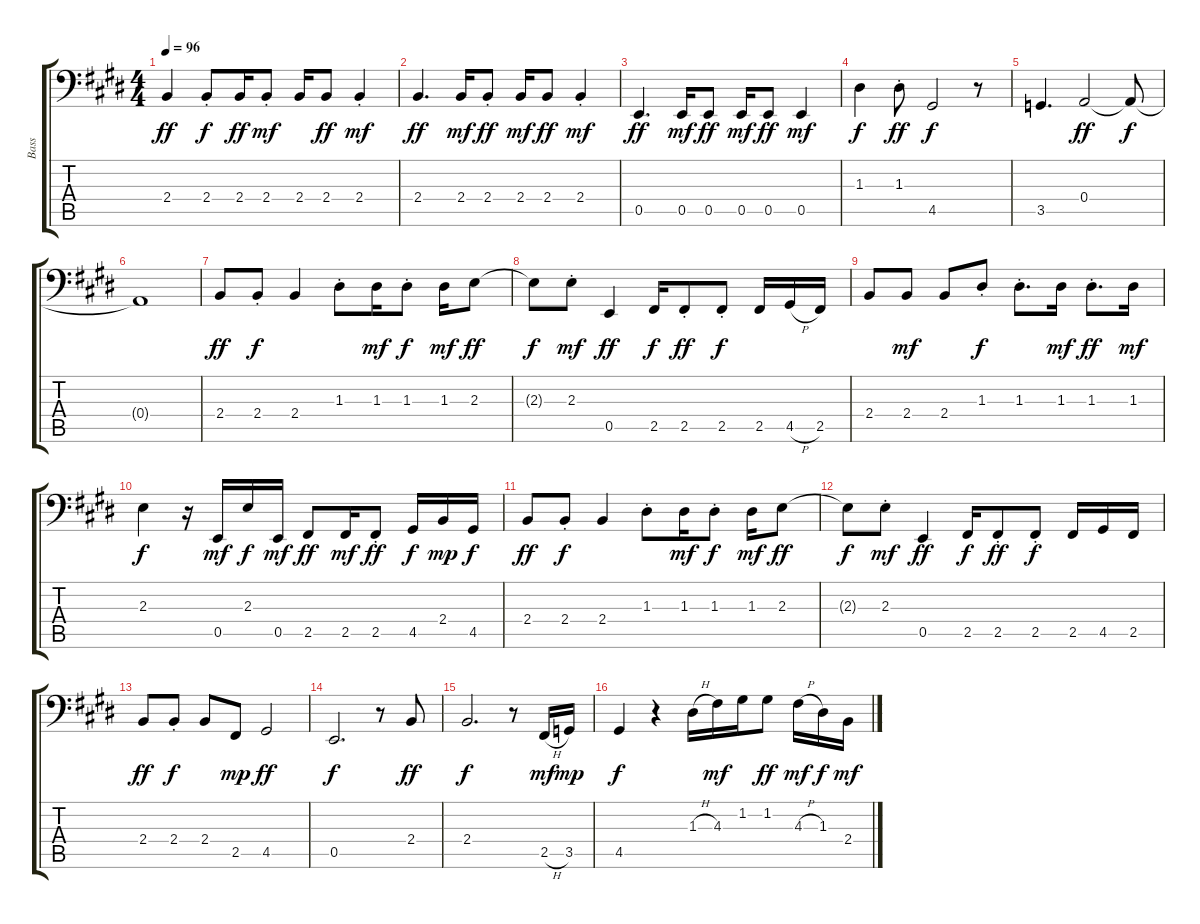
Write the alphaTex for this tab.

\track ("Bass" "Bass") {instrument electricbassfinger}
\staff {score tabs}
\tuning (C3 G2 D2 A1 E1 B0) {hide}
\ts (4 4)
\tempo 96
\clef f4
\ks e
2.4.4{dy ff} 2.4{st}.8{dy f} 2.4.16{dy ff} 2.4{st}.8{dy mf} 2.4.16 2.4.8{dy ff} 2.4{st}.4{dy mf} |
2.4.4{d dy ff} 2.4.16{dy mf} 2.4{st}.8{dy ff} 2.4.16{dy mf} 2.4.8{dy ff} 2.4{st}.4{dy mf} |
0.5.4{d dy ff} 0.5.16{dy mf} 0.5{st}.8{dy ff} 0.5.16{dy mf} 0.5{st}.8{dy ff} 0.5.4{dy mf} |
1.3.4{dy f} 1.3{st}.8{dy ff} 4.5.2{dy f} r.8 |
3.5.4{d} 0.4.2{dy ff} 0.4{t}.8{dy f} |
0.4{t}.1 |
2.4.8{dy ff} 2.4{st}.8{dy f} 2.4.4 1.3{st}.8 1.3.16{dy mf} 1.3{st}.8{dy f} 1.3.16{dy mf} 2.3.8{dy ff} |
2.3{t}.8{dy f} 2.3{st}.8{dy mf} 0.5.4{dy ff} 2.5.16{dy f} 2.5{st}.8{dy ff} 2.5{st}.8{dy f} 2.5.16 4.5{h}.16 2.5.16 |
2.4.8 2.4.8{dy mf} 2.4.8 1.3{st}.8{dy f} 1.3{st}.8{d} 1.3.16{dy mf} 1.3{st}.8{d dy ff} 1.3.16{dy mf} |
2.3.4{dy f} r.16 0.5.16{dy mf} 2.3.16{dy f} 0.5.16{dy mf} 2.5.8{dy ff} 2.5.16{dy mf} 2.5{st}.8{dy ff} 4.5.16{dy f} 2.4.16{dy mp} 4.5.16{dy f} |
2.4.8{dy ff} 2.4{st}.8{dy f} 2.4.4 1.3{st}.8 1.3.16{dy mf} 1.3{st}.8{dy f} 1.3.16{dy mf} 2.3.8{dy ff} |
2.3{t}.8{dy f} 2.3{st}.8{dy mf} 0.5.4{dy ff} 2.5.16{dy f} 2.5{st}.8{dy ff} 2.5{st}.8{dy f} 2.5.16 4.5.16 2.5.16 |
2.4.8{dy ff} 2.4{st}.8{dy f} 2.4.8 2.5.8{dy mp} 4.5.2{dy ff} |
0.5.2{d dy f} r.8 2.4.8{dy ff} |
2.4.2{d dy f} r.8 2.5{h}.16{dy mf} 3.5.16{dy mp} |
4.5.4{dy f} r.4 1.3{h}.16 4.3.16{dy mf} 1.2.16 1.2.8{dy ff} 4.3{h}.16{dy mf} 1.3.16{dy f} 2.4.16{dy mf}
